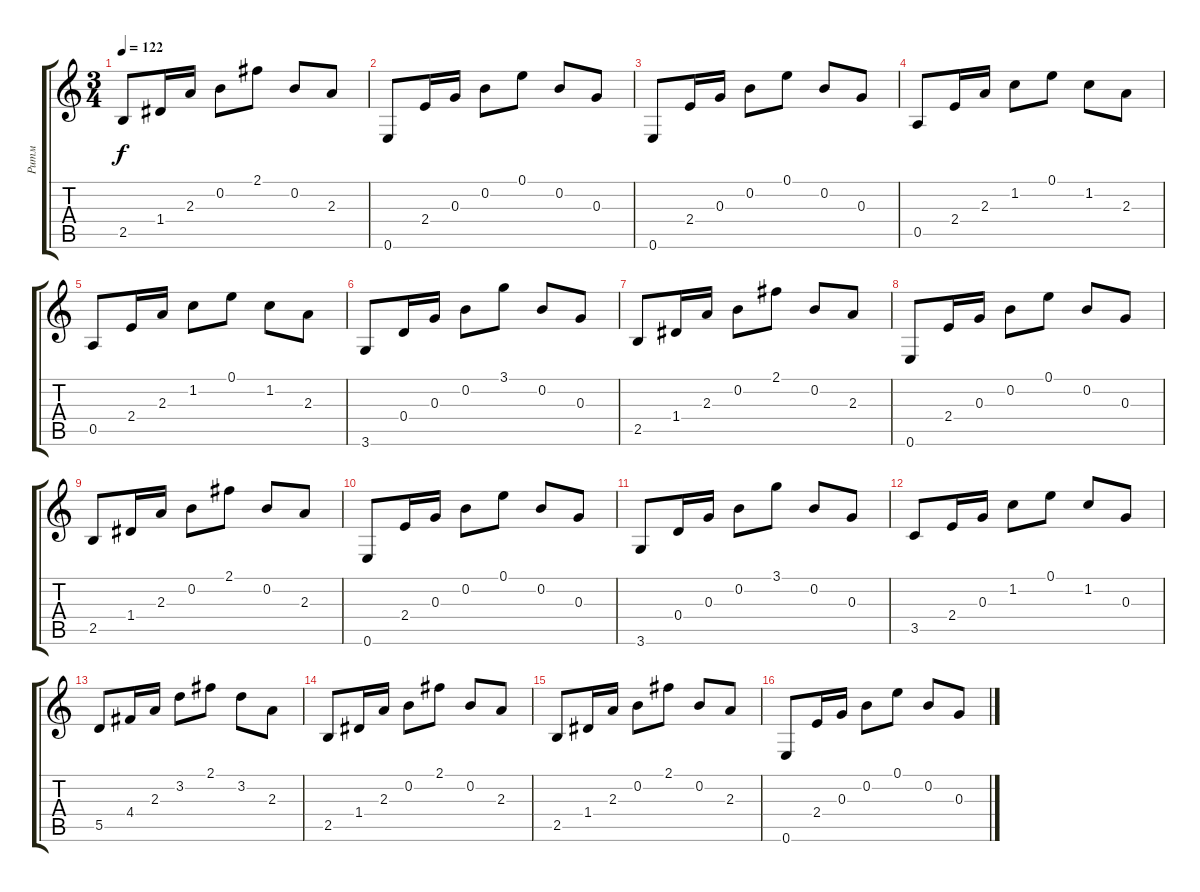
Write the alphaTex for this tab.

\track ("Ритм" "Ритм") {instrument electricguitarclean}
\staff {score tabs}
\tuning (E4 B3 G3 D3 A2 E2) {hide}
\ts (3 4)
\tempo 122
\clef g2
\ks c
2.5.8{dy f} 1.4.16 2.3.16 0.2.8 2.1.8 0.2.8 2.3.8 |
0.6.8 2.4.16 0.3.16 0.2.8 0.1.8 0.2.8 0.3.8 |
0.6.8 2.4.16 0.3.16 0.2.8 0.1.8 0.2.8 0.3.8 |
0.5.8 2.4.16 2.3.16 1.2.8 0.1.8 1.2.8 2.3.8 |
0.5.8 2.4.16 2.3.16 1.2.8 0.1.8 1.2.8 2.3.8 |
3.6.8 0.4.16 0.3.16 0.2.8 3.1.8 0.2.8 0.3.8 |
2.5.8 1.4.16 2.3.16 0.2.8 2.1.8 0.2.8 2.3.8 |
0.6.8 2.4.16 0.3.16 0.2.8 0.1.8 0.2.8 0.3.8 |
2.5.8 1.4.16 2.3.16 0.2.8 2.1.8 0.2.8 2.3.8 |
0.6.8 2.4.16 0.3.16 0.2.8 0.1.8 0.2.8 0.3.8 |
3.6.8 0.4.16 0.3.16 0.2.8 3.1.8 0.2.8 0.3.8 |
3.5.8 2.4.16 0.3.16 1.2.8 0.1.8 1.2.8 0.3.8 |
5.5.8 4.4.16 2.3.16 3.2.8 2.1.8 3.2.8 2.3.8 |
2.5.8 1.4.16 2.3.16 0.2.8 2.1.8 0.2.8 2.3.8 |
2.5.8 1.4.16 2.3.16 0.2.8 2.1.8 0.2.8 2.3.8 |
0.6.8 2.4.16 0.3.16 0.2.8 0.1.8 0.2.8 0.3.8
